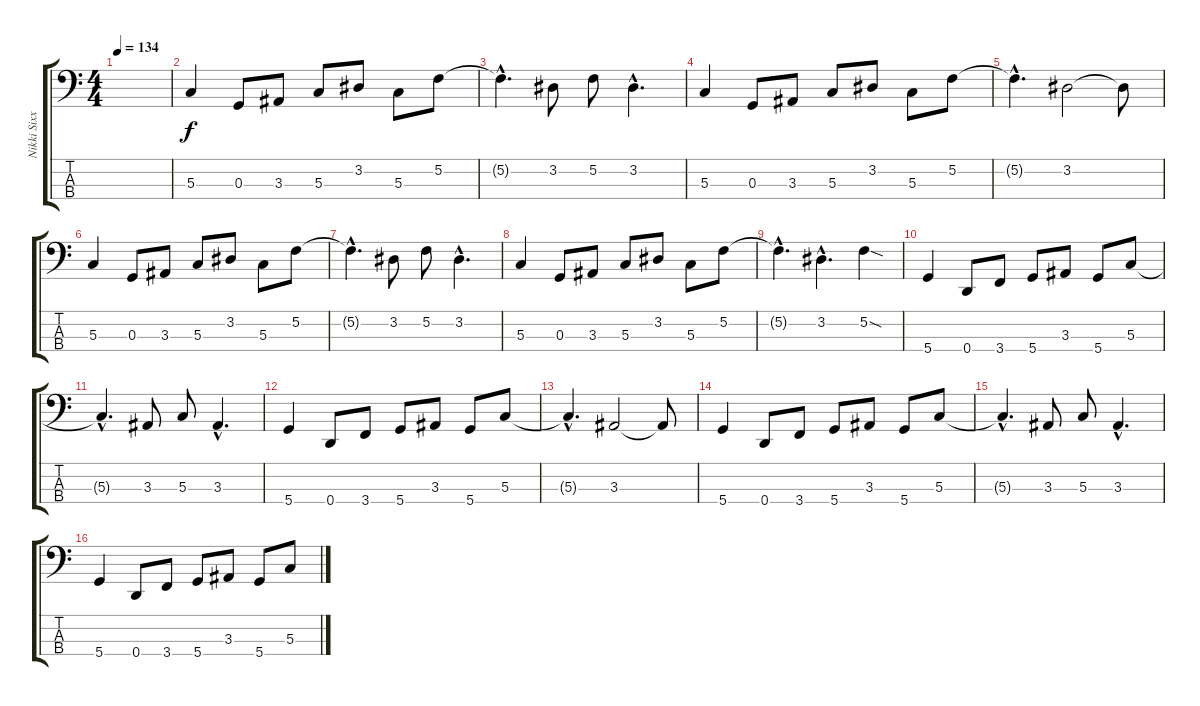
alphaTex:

\track ("Nikki Sixx" "Nikki Sixx") {instrument electricbasspick}
\staff {score tabs}
\tuning (F2 C2 G1 D1) {hide}
\ts (4 4)
\tempo 134
\clef f4
\ks c
|
5.3.4 0.3.8 3.3.8 5.3.8 3.2.8 5.3.8 5.2.8 |
5.2{hac t}.4{d} 3.2.8 5.2.8 3.2{hac}.4{d} |
5.3.4 0.3.8 3.3.8 5.3.8 3.2.8 5.3.8 5.2.8 |
5.2{hac t}.4{d} 3.2.2 3.2{t}.8 |
5.3.4 0.3.8 3.3.8 5.3.8 3.2.8 5.3.8 5.2.8 |
5.2{hac t}.4{d} 3.2.8 5.2.8 3.2{hac}.4{d} |
5.3.4 0.3.8 3.3.8 5.3.8 3.2.8 5.3.8 5.2.8 |
5.2{hac t}.4{d} 3.2{hac}.4{d} 5.2{sod}.4 |
5.4.4 0.4.8 3.4.8 5.4.8 3.3.8 5.4.8 5.3.8 |
5.3{hac t}.4{d} 3.3.8 5.3.8 3.3{hac}.4{d} |
5.4.4 0.4.8 3.4.8 5.4.8 3.3.8 5.4.8 5.3.8 |
5.3{hac t}.4{d} 3.3.2 3.3{t}.8 |
5.4.4 0.4.8 3.4.8 5.4.8 3.3.8 5.4.8 5.3.8 |
5.3{hac t}.4{d} 3.3.8 5.3.8 3.3{hac}.4{d} |
5.4.4 0.4.8 3.4.8 5.4.8 3.3.8 5.4.8 5.3.8
